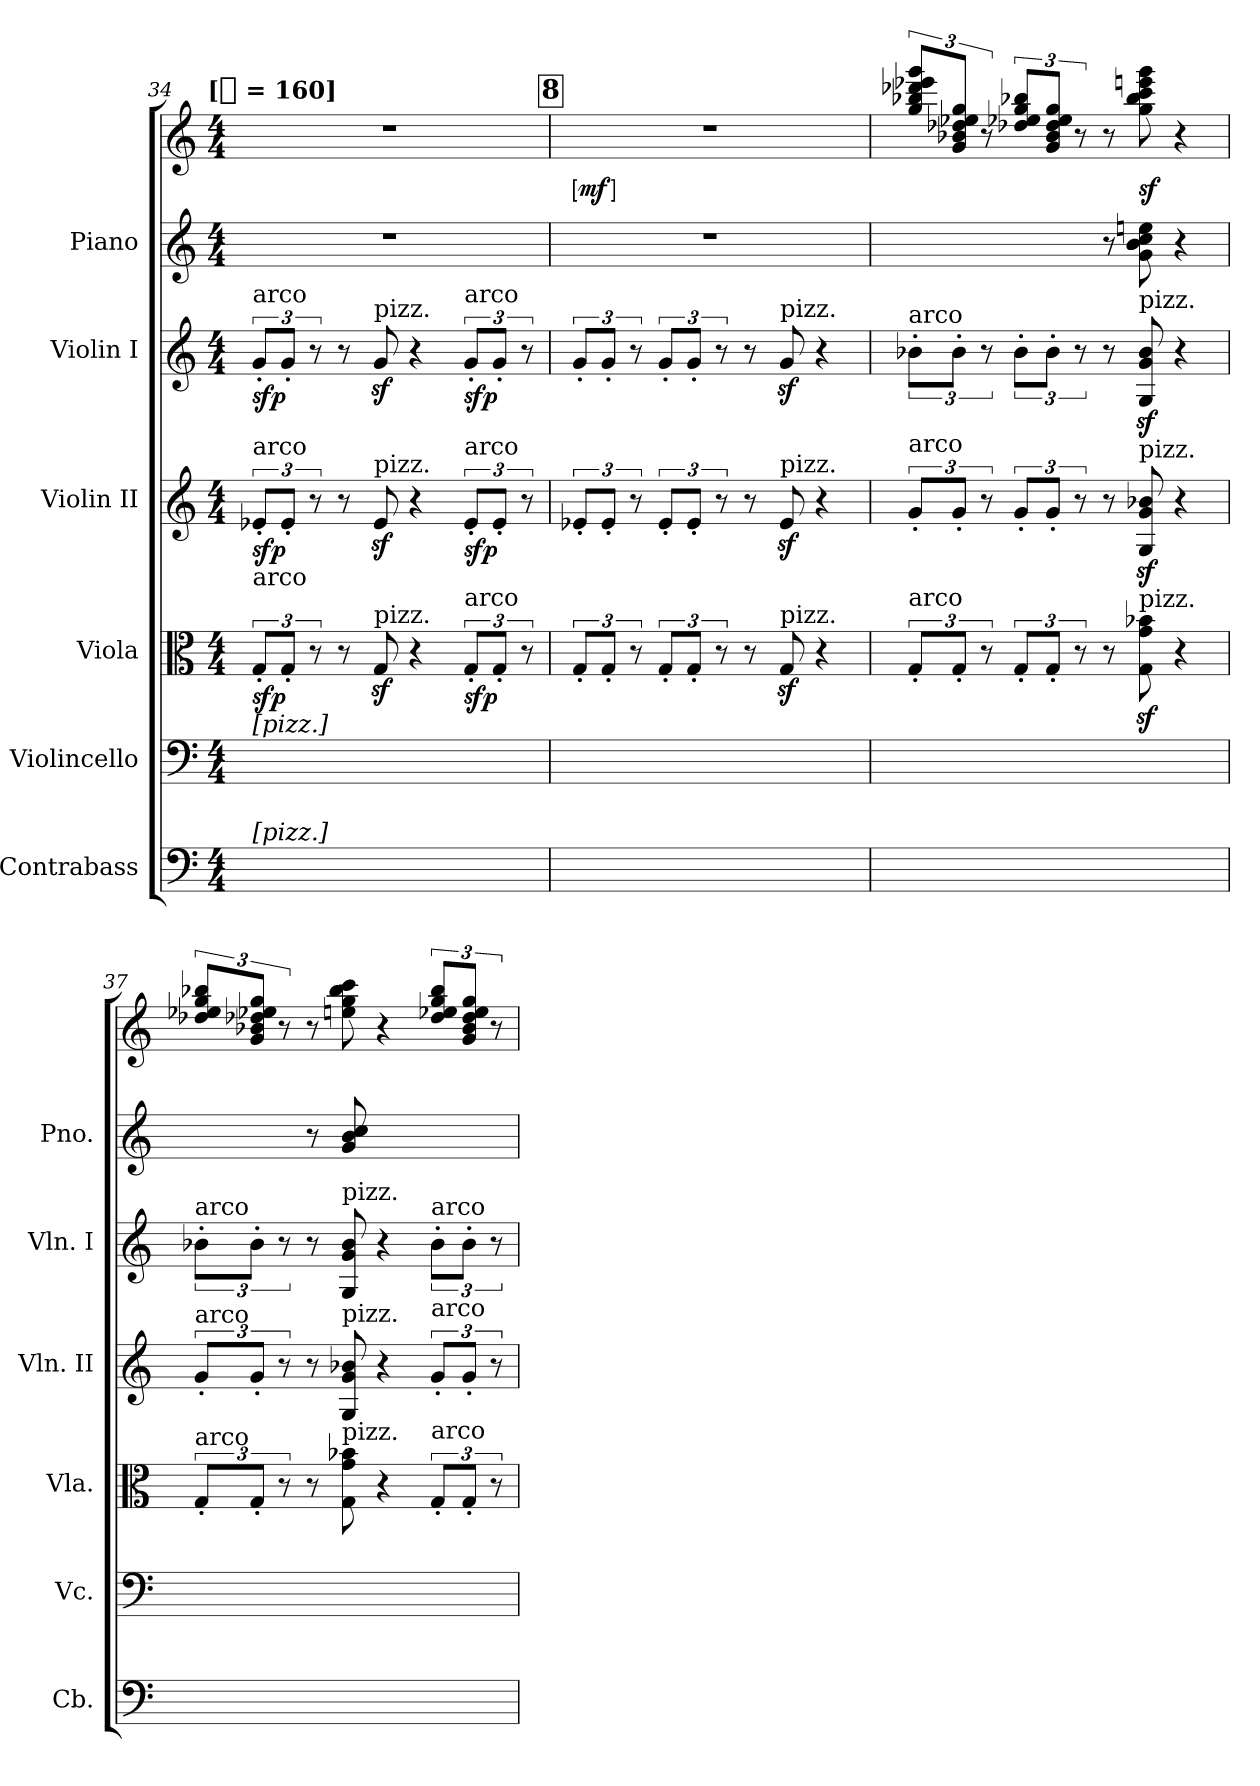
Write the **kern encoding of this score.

**kern	**kern	**kern	**dynam	**kern	**dynam	**kern	**dynam	**kern	**kern	**dynam
*part6	*part5	*part4	*part4	*part3	*part3	*part2	*part2	*part1	*part1	*part1
*staff7	*staff6	*staff5	*staff5	*staff4	*staff4	*staff3	*staff3	*staff2	*staff1	*staff1/2
*I"Contrabass	*I"Violincello	*I"Viola	*	*I"Violin II	*	*I"Violin I	*	*I"Piano	*	*
*I'Cb.	*I'Vc.	*I'Vla.	*	*I'Vln. II	*	*I'Vln. I	*	*I'Pno.	*	*
*clefF4	*clefF4	*clefC3	*	*clefG2	*	*clefG2	*	*clefG2	*clefG2	*
*ITrd7c12	*	*	*	*	*	*	*	*	*	*
*k[]	*k[]	*k[]	*	*k[]	*	*k[]	*	*k[]	*k[]	*
*C:	*C:	*C:	*	*C:	*	*C:	*	*C:	*C:	*
!!LO:TX:omd:t=[[quarter] = 160]
*M4/4	*M4/4	*M4/4	*	*M4/4	*	*M4/4	*	*M4/4	*M4/4	*
*MM160	*MM160	*MM160	*	*MM160	*	*MM160	*	*MM160	*MM160	*
=34	=34	=34	=34	=34	=34	=34	=34	=34	=34	=34
!	!	!	!	!	!	!LO:TX:a:t=arco	!	!	!	!
!	!	!	!	!LO:TX:a:t=arco	!	!	!	!	!	!
!	!	!	!	!LO:TX:b:t=arco	!	!	!	!	!	!
!	!LO:TX:a:t=[pizz.]	!	!	!	!	!	!	!	!	!
!LO:TX:a:t=[pizz.]	!	!	!	!	!	!	!	!	!	!
4ryy	4ryy	12G'L	sfp	12e-X'L	sfp	12g'L	sfp	1r	1r	.
.	.	12G'J	.	12e-'J	.	12g'J	.	.	.	.
.	.	12r	.	12r	.	12r	.	.	.	.
4ryy	4ryy	8r	.	8r	.	8r	.	.	.	.
!	!	!	!	!	!	!LO:TX:a:t=pizz.	!	!	!	!
!	!	!	!	!LO:TX:a:t=pizz.	!	!	!	!	!	!
!	!	!LO:TX:a:t=pizz.	!	!	!	!	!	!	!	!
.	.	8Gz	.	8e-z	.	8gz	.	.	.	.
4ryy	4ryy	4r	.	4r	.	4r	.	.	.	.
!	!	!	!	!	!	!LO:TX:a:t=arco	!	!	!	!
!	!	!	!	!LO:TX:a:t=arco	!	!	!	!	!	!
!	!	!LO:TX:a:t=arco	!	!	!	!	!	!	!	!
4ryy	4ryy	12G'L	sfp	12e-'L	sfp	12g'L	sfp	.	.	.
.	.	12G'J	.	12e-'J	.	12g'J	.	.	.	.
.	.	12r	.	12r	.	12r	.	.	.	.
!!LO:REH:place=s1:t=8
=35	=35	=35	=35	=35	=35	=35	=35	=35	=35	=35
!	!	!	!	!	!	!	!	!	!	!LO:DY:ed=brack
4ryy	4ryy	12G'L	.	12e-X'L	.	12g'L	.	1r	1r	mf
.	.	12G'J	.	12e-'J	.	12g'J	.	.	.	.
.	.	12r	.	12r	.	12r	.	.	.	.
4ryy	4ryy	12G'L	.	12e-'L	.	12g'L	.	.	.	.
.	.	12G'J	.	12e-'J	.	12g'J	.	.	.	.
.	.	12r	.	12r	.	12r	.	.	.	.
4ryy	4ryy	8r	.	8r	.	8r	.	.	.	.
!	!	!	!	!	!	!LO:TX:a:t=pizz.	!	!	!	!
!	!	!	!	!LO:TX:a:t=pizz.	!	!	!	!	!	!
!	!	!LO:TX:a:t=pizz.	!	!	!	!	!	!	!	!
.	.	8Gz	.	8e-z	.	8gz	.	.	.	.
4ryy	4ryy	4r	.	4r	.	4r	.	.	.	.
=36	=36	=36	=36	=36	=36	=36	=36	=36	=36	=36
!	!	!	!	!	!	!LO:TX:a:t=arco	!	!	!	!
!	!	!	!	!LO:TX:a:t=arco	!	!	!	!	!	!
!	!	!LO:TX:a:t=arco	!	!	!	!	!	!	!	!
4ryy	4ryy	12G'L	.	12g'L	.	12b-X'L	.	2ryy	12gg\ 12bb-X\ 12ddd-X\ 12eee-X\ 12ggg\L	.
.	.	12G'J	.	12g'J	.	12b-'J	.	.	12g/ 12b-X/ 12dd-X/ 12ee-X/ 12gg/J	.
.	.	12r	.	12r	.	12r	.	.	12r	.
4ryy	4ryy	12G'L	.	12g'L	.	12b-'L	.	.	12dd-X\ 12ee-X\ 12gg\ 12bb-X\L	.
.	.	12G'J	.	12g'J	.	12b-'J	.	.	12g/ 12b-/ 12dd-/ 12ee-/ 12gg/J	.
.	.	12r	.	12r	.	12r	.	.	12r	.
4ryy	4ryy	8r	.	8r	.	8r	.	8r	8r	.
!	!	!	!	!	!	!LO:TX:a:t=pizz.	!	!	!	!
!	!	!	!	!LO:TX:a:t=pizz.	!	!	!	!	!	!
!	!	!LO:TX:a:t=pizz.	!	!	!	!	!	!	!	!
.	.	8Gz 8gz 8b-Xz	.	8Gz 8gz 8b-Xz	.	8Gz 8gz 8b-z	.	8g 8b 8cc 8een	8gg 8bb- 8ccc 8eeen 8ggg	sf
4ryy	4ryy	4r	.	4r	.	4r	.	4r	4r	.
=37	=37	=37	=37	=37	=37	=37	=37	=37	=37	=37
!	!	!	!	!	!	!LO:TX:a:t=arco	!	!	!	!
!	!	!	!	!LO:TX:a:t=arco	!	!	!	!	!	!
!	!	!LO:TX:a:t=arco	!	!	!	!	!	!	!	!
4ryy	4ryy	12G'L	.	12g'L	.	12b-X'L	.	4ryy	12dd-X\ 12ee-X\ 12gg\ 12bb-X\L	.
.	.	12G'J	.	12g'J	.	12b-'J	.	.	12g/ 12b-X/ 12dd-X/ 12ee-X/ 12gg/J	.
.	.	12r	.	12r	.	12r	.	.	12r	.
4ryy	4ryy	8r	.	8r	.	8r	.	8r	8r	.
!	!	!	!	!	!	!LO:TX:a:t=pizz.	!	!	!	!
!	!	!	!	!LO:TX:a:t=pizz.	!	!	!	!	!	!
!	!	!LO:TX:a:t=pizz.	!	!	!	!	!	!	!	!
.	.	8G 8g 8b-X	.	8G 8g 8b-X	.	8G 8g 8b-	.	8g 8b 8cc	8een 8gg 8bb- 8ccc	.
4ryy	4ryy	4r	.	4r	.	4r	.	2ryy	4r	.
!	!	!	!	!	!	!LO:TX:a:t=arco	!	!	!	!
!	!	!	!	!LO:TX:a:t=arco	!	!	!	!	!	!
!	!	!LO:TX:a:t=arco	!	!	!	!	!	!	!	!
4ryy	4ryy	12G'L	.	12g'L	.	12b-'L	.	.	12dd-\ 12ee-X\ 12gg\ 12bb-\L	.
.	.	12G'J	.	12g'J	.	12b-'J	.	.	12g/ 12b-/ 12dd-/ 12ee-/ 12gg/J	.
.	.	12r	.	12r	.	12r	.	.	12r	.
=	=	=	=	=	=	=	=	=	=	=
*-	*-	*-	*-	*-	*-	*-	*-	*-	*-	*-
